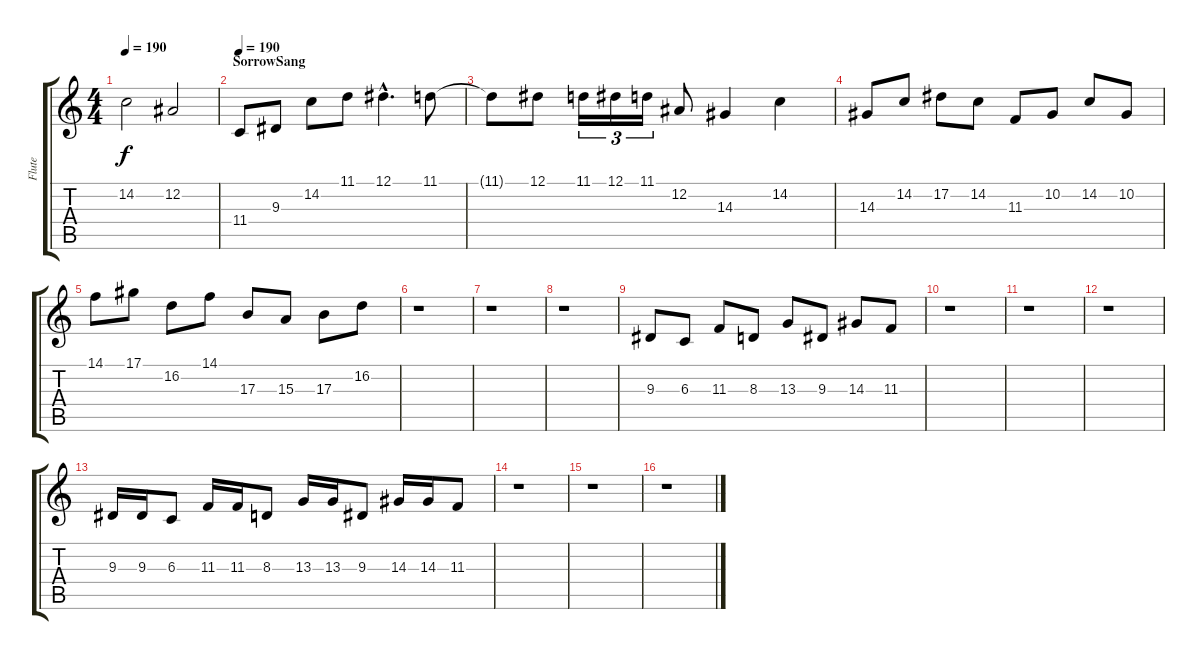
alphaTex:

\track ("Flute" "Flute") {instrument flute}
\staff {score tabs}
\tuning (Eb4 Bb3 Gb3 Db3 Ab2 Eb2) {hide}
\ts (4 4)
\tempo 190
\clef g2
\ks c
14.2.2{dy f balance 5} 12.2.2{balance 11} |
\section ("" "SorrowSang")
\tempo 190
11.4.8{volume 14} 9.3.8 14.2.8 11.1.8 12.1{hac}.4{d} 11.1.8 |
11.1{t}.8 12.1.8 11.1.16{tu (3 2)} 12.1.16{tu (3 2)} 11.1.16{tu (3 2)} 12.2.8 14.3.4 14.2.4 |
14.3.8{instrument fiddle} 14.2.8 17.2.8 14.2.8 11.3.8 10.2.8 14.2.8 10.2.8 |
14.1.8 17.1.8 16.2.8 14.1.8 17.3.8 15.3.8 17.3.8 16.2.8 |
r.1 |
r.1 |
r.1 |
9.3.8{balance 0} 6.3.8 11.3.8 8.3.8 13.3.8 9.3.8 14.3.8 11.3.8 |
r.1{balance 11} |
r.1 |
r.1 |
9.3.16{balance 0} 9.3.16 6.3.8 11.3.16 11.3.16 8.3.8 13.3.16 13.3.16 9.3.8 14.3.16 14.3.16 11.3.8 |
r.1{balance 11} |
r.1 |
r.1
